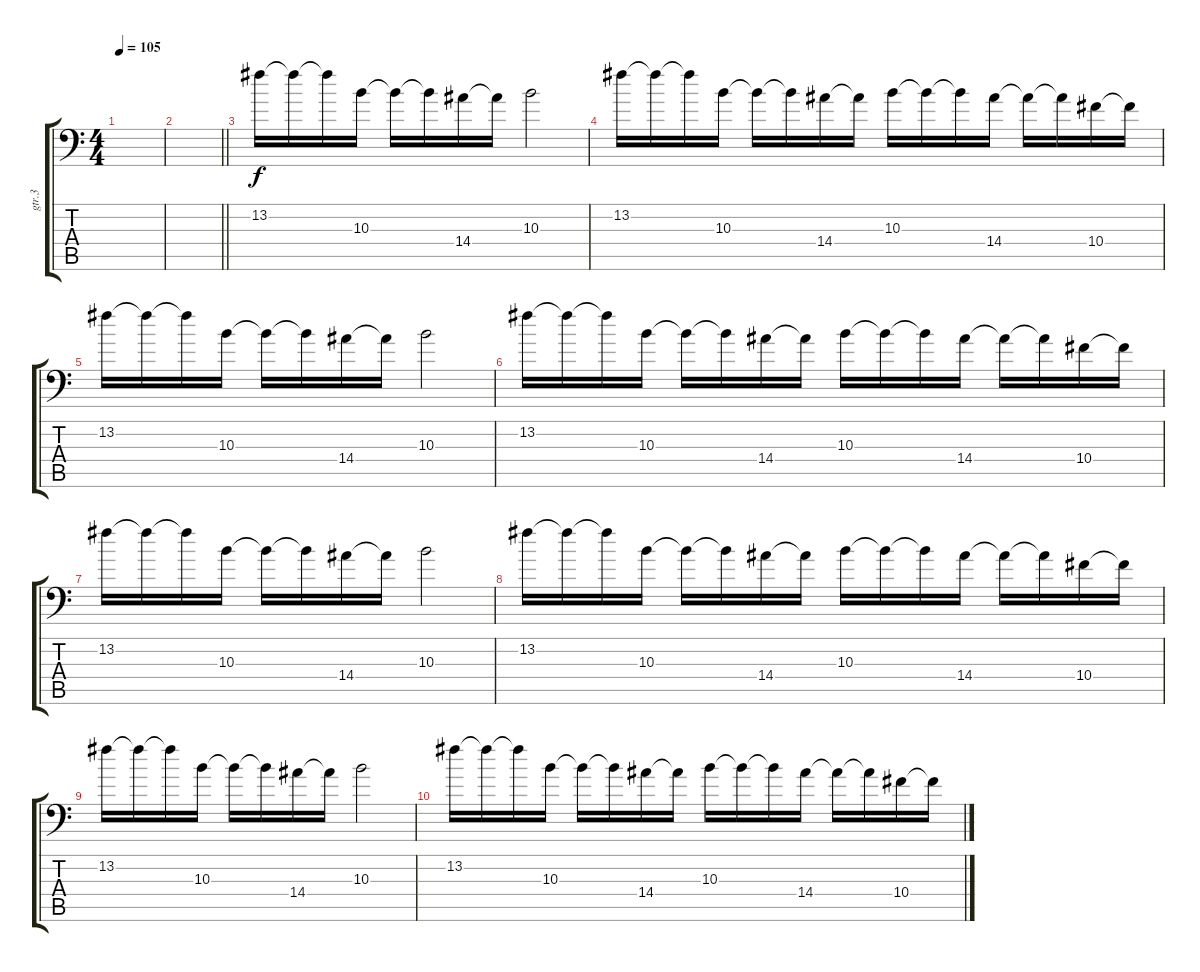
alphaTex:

\track ("gtr.3" "gtr.3") {instrument distortionguitar}
\staff {score tabs}
\tuning (Bb3 F3 Db3 Ab2 Eb2 Ab1) {hide}
\ts (4 4)
\tempo 105
\clef f4
\ks c
|
\barLineRight lightlight
|
\section ("" "")
13.2.16 13.2{t}.16 13.2{t}.16 10.3.16 10.3{t}.16 10.3{t}.16 14.4.16 14.4{t}.16 10.3.2 |
13.2.16 13.2{t}.16 13.2{t}.16 10.3.16 10.3{t}.16 10.3{t}.16 14.4.16 14.4{t}.16 10.3.16 10.3{t}.16 10.3{t}.16 14.4.16 14.4{t}.16 14.4{t}.16 10.4.16 10.4{t}.16 |
13.2.16 13.2{t}.16 13.2{t}.16 10.3.16 10.3{t}.16 10.3{t}.16 14.4.16 14.4{t}.16 10.3.2 |
13.2.16 13.2{t}.16 13.2{t}.16 10.3.16 10.3{t}.16 10.3{t}.16 14.4.16 14.4{t}.16 10.3.16 10.3{t}.16 10.3{t}.16 14.4.16 14.4{t}.16 14.4{t}.16 10.4.16 10.4{t}.16 |
13.2.16 13.2{t}.16 13.2{t}.16 10.3.16 10.3{t}.16 10.3{t}.16 14.4.16 14.4{t}.16 10.3.2 |
13.2.16 13.2{t}.16 13.2{t}.16 10.3.16 10.3{t}.16 10.3{t}.16 14.4.16 14.4{t}.16 10.3.16 10.3{t}.16 10.3{t}.16 14.4.16 14.4{t}.16 14.4{t}.16 10.4.16 10.4{t}.16 |
13.2.16 13.2{t}.16 13.2{t}.16 10.3.16 10.3{t}.16 10.3{t}.16 14.4.16 14.4{t}.16 10.3.2 |
13.2.16 13.2{t}.16 13.2{t}.16 10.3.16 10.3{t}.16 10.3{t}.16 14.4.16 14.4{t}.16 10.3.16 10.3{t}.16 10.3{t}.16 14.4.16 14.4{t}.16 14.4{t}.16 10.4.16 10.4{t}.16
